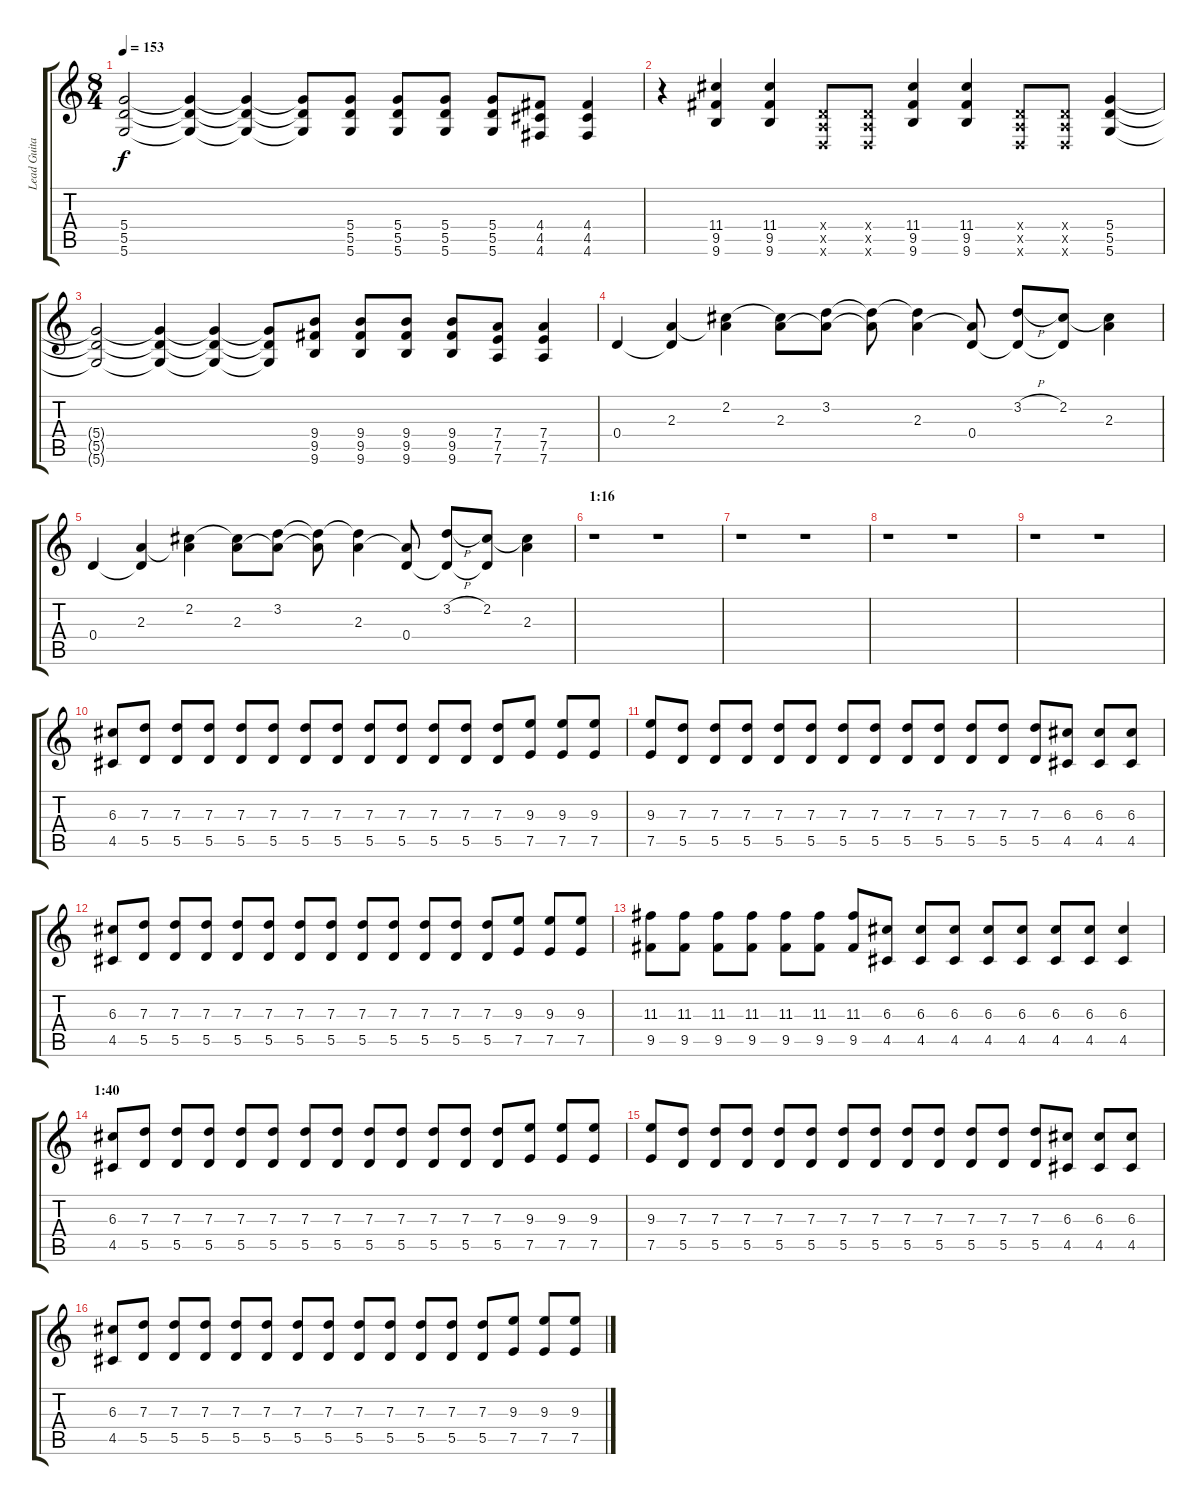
\track ("Lead Guitar" "Lead Guita") {instrument overdrivenguitar}
\staff {score tabs}
\tuning (E4 B3 G3 D3 A2 D2) {hide}
\ts (8 4)
\tempo 153
\clef g2
\ks c
(5.4{t} 5.5{t} 5.6{t}).2{dy f} (5.4{t} 5.5{t} 5.6{t}).4 (5.4{t} 5.5{t} 5.6{t}).4 (5.4{t} 5.5{t} 5.6{t}).8 (5.4 5.5 5.6).8 (5.4 5.5 5.6).8 (5.4 5.5 5.6).8 (5.4 5.5 5.6).8 (4.4 4.5 4.6).8 (4.4 4.5 4.6).4 |
r.4 (11.4 9.5 9.6).4 (11.4 9.5 9.6).4 (0.4{x} 0.5{x} 0.6{x}).8 (0.4{x} 0.5{x} 0.6{x}).8 (11.4 9.5 9.6).4 (11.4 9.5 9.6).4 (0.4{x} 0.5{x} 0.6{x}).8 (0.4{x} 0.5{x} 0.6{x}).8 (5.4 5.5 5.6).4 |
(5.4{t} 5.5{t} 5.6{t}).2 (5.4{t} 5.5{t} 5.6{t}).4 (5.4{t} 5.5{t} 5.6{t}).4 (5.4{t} 5.5{t} 5.6{t}).8 (9.4 9.5 9.6).8 (9.4 9.5 9.6).8 (9.4 9.5 9.6).8 (9.4 9.5 9.6).8 (7.4 7.5 7.6).8 (7.4 7.5 7.6).4 |
0.4.4 (2.3 0.4{t}).4 (2.2 2.3{t}).4 (2.2{t} 2.3).8 (3.2 2.3{t}).8 (3.2{t} 2.3{t}).8 (3.2{t} 2.3).4 (2.3{t} 0.4).8 (3.2{h} 0.4{t}).8 (2.2 0.4{t}).8 (2.2{t} 2.3).4 |
0.4.4 (2.3 0.4{t}).4 (2.2 2.3{t}).4 (2.2{t} 2.3).8 (3.2 2.3{t}).8 (3.2{t} 2.3{t}).8 (3.2{t} 2.3).4 (2.3{t} 0.4).8 (3.2{h} 0.4{t}).8 (2.2 0.4{t}).8 (2.2{t} 2.3).4 |
\section ("" "1:16")
r.1 r.1 |
r.1 r.1 |
r.1 r.1 |
r.1 r.1 |
(6.3 4.5).8 (7.3 5.5).8 (7.3 5.5).8 (7.3 5.5).8 (7.3 5.5).8 (7.3 5.5).8 (7.3 5.5).8 (7.3 5.5).8 (7.3 5.5).8 (7.3 5.5).8 (7.3 5.5).8 (7.3 5.5).8 (7.3 5.5).8 (9.3 7.5).8 (9.3 7.5).8 (9.3 7.5).8 |
(9.3 7.5).8 (7.3 5.5).8 (7.3 5.5).8 (7.3 5.5).8 (7.3 5.5).8 (7.3 5.5).8 (7.3 5.5).8 (7.3 5.5).8 (7.3 5.5).8 (7.3 5.5).8 (7.3 5.5).8 (7.3 5.5).8 (7.3 5.5).8 (6.3 4.5).8 (6.3 4.5).8 (6.3 4.5).8 |
(6.3 4.5).8 (7.3 5.5).8 (7.3 5.5).8 (7.3 5.5).8 (7.3 5.5).8 (7.3 5.5).8 (7.3 5.5).8 (7.3 5.5).8 (7.3 5.5).8 (7.3 5.5).8 (7.3 5.5).8 (7.3 5.5).8 (7.3 5.5).8 (9.3 7.5).8 (9.3 7.5).8 (9.3 7.5).8 |
(11.3 9.5).8 (11.3 9.5).8 (11.3 9.5).8 (11.3 9.5).8 (11.3 9.5).8 (11.3 9.5).8 (11.3 9.5).8 (6.3 4.5).8 (6.3 4.5).8 (6.3 4.5).8 (6.3 4.5).8 (6.3 4.5).8 (6.3 4.5).8 (6.3 4.5).8 (6.3 4.5).4 |
\section ("" "1:40")
(6.3 4.5).8 (7.3 5.5).8 (7.3 5.5).8 (7.3 5.5).8 (7.3 5.5).8 (7.3 5.5).8 (7.3 5.5).8 (7.3 5.5).8 (7.3 5.5).8 (7.3 5.5).8 (7.3 5.5).8 (7.3 5.5).8 (7.3 5.5).8 (9.3 7.5).8 (9.3 7.5).8 (9.3 7.5).8 |
(9.3 7.5).8 (7.3 5.5).8 (7.3 5.5).8 (7.3 5.5).8 (7.3 5.5).8 (7.3 5.5).8 (7.3 5.5).8 (7.3 5.5).8 (7.3 5.5).8 (7.3 5.5).8 (7.3 5.5).8 (7.3 5.5).8 (7.3 5.5).8 (6.3 4.5).8 (6.3 4.5).8 (6.3 4.5).8 |
(6.3 4.5).8 (7.3 5.5).8 (7.3 5.5).8 (7.3 5.5).8 (7.3 5.5).8 (7.3 5.5).8 (7.3 5.5).8 (7.3 5.5).8 (7.3 5.5).8 (7.3 5.5).8 (7.3 5.5).8 (7.3 5.5).8 (7.3 5.5).8 (9.3 7.5).8 (9.3 7.5).8 (9.3 7.5).8
